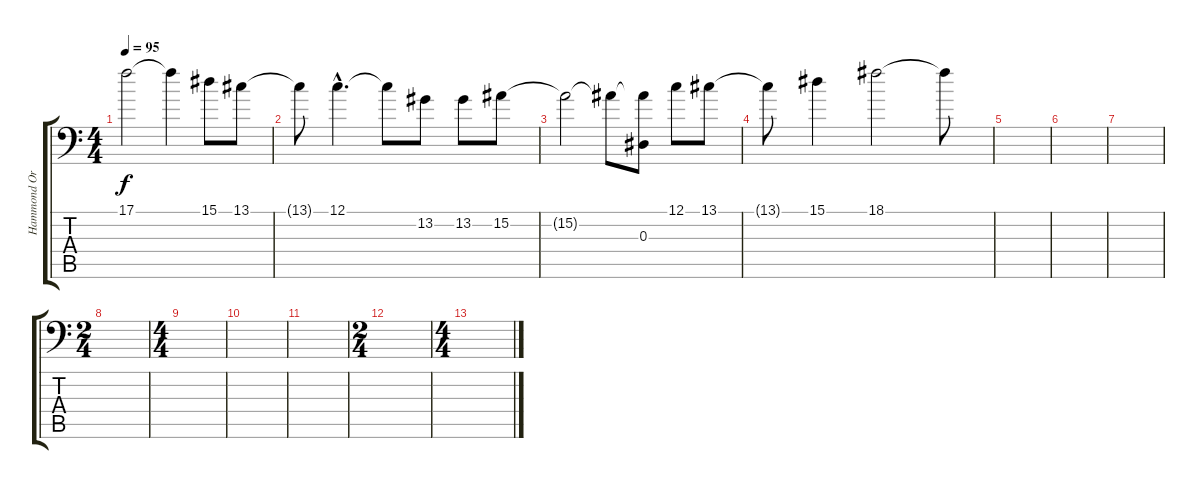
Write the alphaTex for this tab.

\track ("Hammond Organ (Jesper)" "Hammond Or") {instrument drawbarorgan}
\staff {score tabs}
\tuning (C4 G3 Eb3 Bb2 F2 Bb1) {hide}
\ts (4 4)
\tempo 95
\clef f4
\ks c
17.1{t}.2{dy f} 17.1{t}.4 15.1.8 13.1.8 |
13.1{t}.8 12.1{hac}.4{d} 12.1{t}.8 13.2.8 13.2.8 15.2.8 |
15.2{t}.2 15.2{t}.8 (15.2{t} 0.3).8 12.1.8 13.1.8 |
13.1{t}.8 15.1.4 18.1.2 18.1{t}.8 |
|
|
|
\ts (2 4)
|
\ts (4 4)
|
|
|
\ts (2 4)
|
\ts (4 4)
